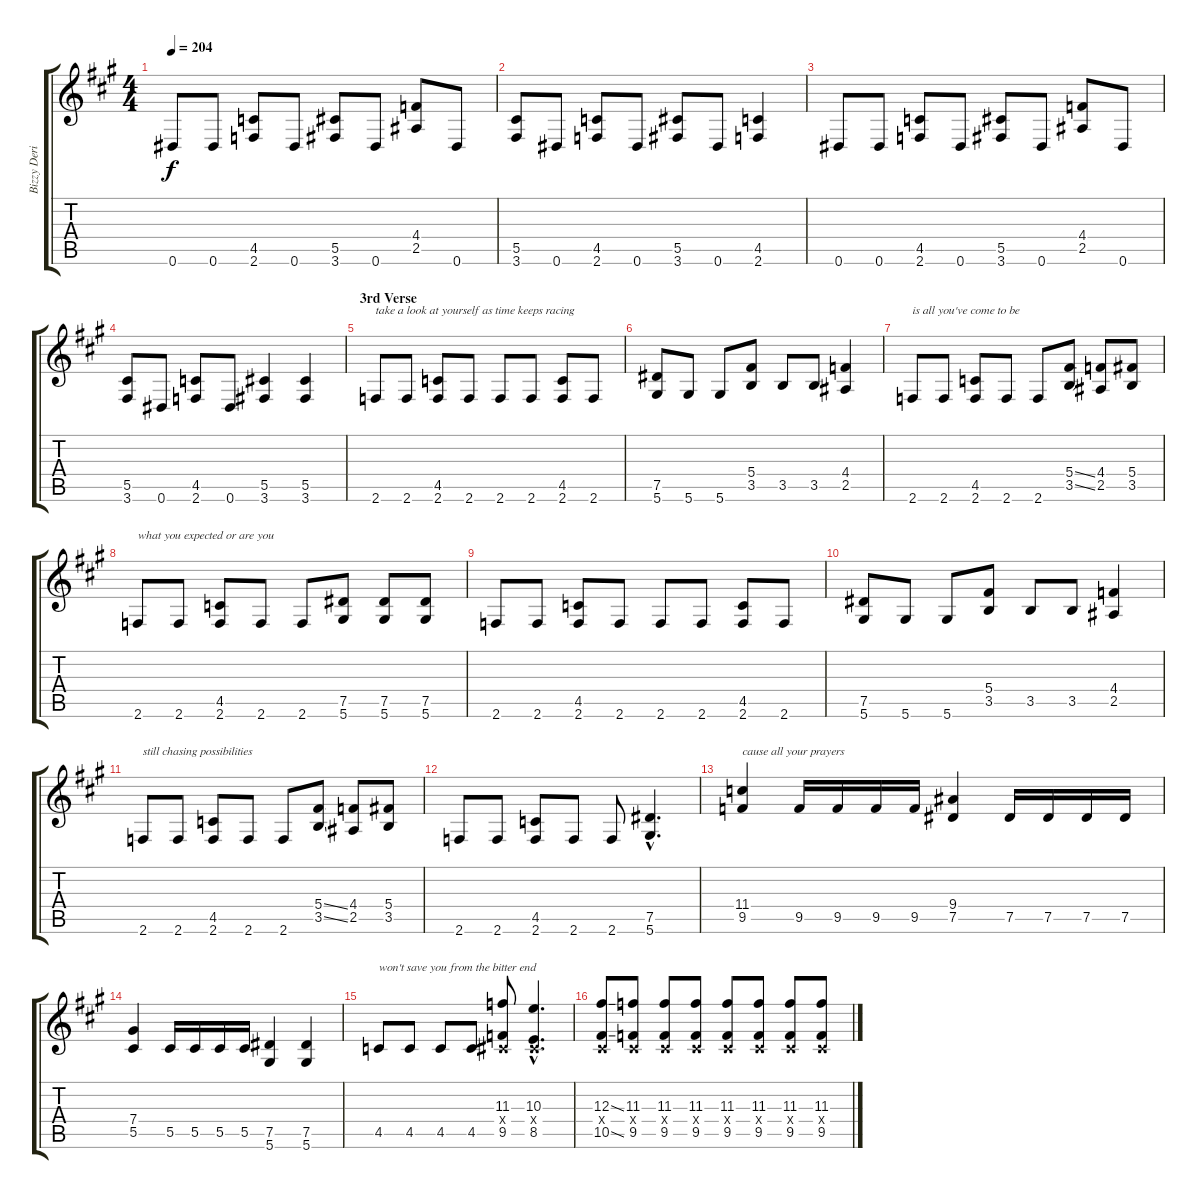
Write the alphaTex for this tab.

\track ("Bizzy Derick" "Bizzy Deri") {instrument distortionguitar}
\staff {score tabs}
\tuning (Eb4 Bb3 Gb3 Db3 Ab2 Eb2) {hide}
\ts (4 4)
\tempo 204
\clef g2
\ks a
0.6.8{dy f} 0.6.8 (4.5 2.6).8 0.6.8 (5.5 3.6).8 0.6.8 (4.4 2.5).8 0.6.8 |
(5.5 3.6).8 0.6.8 (4.5 2.6).8 0.6.8 (5.5 3.6).8 0.6.8 (4.5 2.6).4 |
0.6.8 0.6.8 (4.5 2.6).8 0.6.8 (5.5 3.6).8 0.6.8 (4.4 2.5).8 0.6.8 |
(5.5 3.6).8 0.6.8 (4.5 2.6).8 0.6.8 (5.5 3.6).4 (5.5 3.6).4 |
\section ("" "3rd Verse")
2.6.8{txt "take a look at yourself as time keeps racing"} 2.6.8 (4.5 2.6).8 2.6.8 2.6.8 2.6.8 (4.5 2.6).8 2.6.8 |
(7.5 5.6).8 5.6.8 5.6.8 (5.4 3.5).8 3.5.8 3.5.8 (4.4 2.5).4 |
2.6.8{txt "is all you've come to be"} 2.6.8 (4.5 2.6).8 2.6.8 2.6.8 (5.4{ss} 3.5{ss}).8 (4.4 2.5).8 (5.4 3.5).8 |
2.6.8{txt "what you expected or are you"} 2.6.8 (4.5 2.6).8 2.6.8 2.6.8 (7.5 5.6).8 (7.5 5.6).8 (7.5 5.6).8 |
2.6.8 2.6.8 (4.5 2.6).8 2.6.8 2.6.8 2.6.8 (4.5 2.6).8 2.6.8 |
(7.5 5.6).8 5.6.8 5.6.8 (5.4 3.5).8 3.5.8 3.5.8 (4.4 2.5).4 |
2.6.8{txt "still chasing possibilities"} 2.6.8 (4.5 2.6).8 2.6.8 2.6.8 (5.4{ss} 3.5{ss}).8 (4.4 2.5).8 (5.4 3.5).8 |
2.6.8 2.6.8 (4.5 2.6).8 2.6.8 2.6.8 (7.5{hac} 5.6{hac}).4{d} |
(11.4 9.5).4{txt "cause all your prayers"} 9.5.16 9.5.16 9.5.16 9.5.16 (9.4 7.5).4 7.5.16 7.5.16 7.5.16 7.5.16 |
(7.4 5.5).4 5.5.16 5.5.16 5.5.16 5.5.16 (7.5 5.6).4 (7.5 5.6).4 |
4.5.8{txt "won't save you from the bitter end"} 4.5.8 4.5.8 4.5.8 (11.3 0.4{x} 9.5).8 (10.3{hac} 0.4{hac x} 8.5{hac}).4{d} |
(12.3{ss} 0.4{x} 10.5{ss}).8 (11.3 0.4{x} 9.5).8 (11.3 0.4{x} 9.5).8 (11.3 0.4{x} 9.5).8 (11.3 0.4{x} 9.5).8 (11.3 0.4{x} 9.5).8 (11.3 0.4{x} 9.5).8 (11.3 0.4{x} 9.5).8
